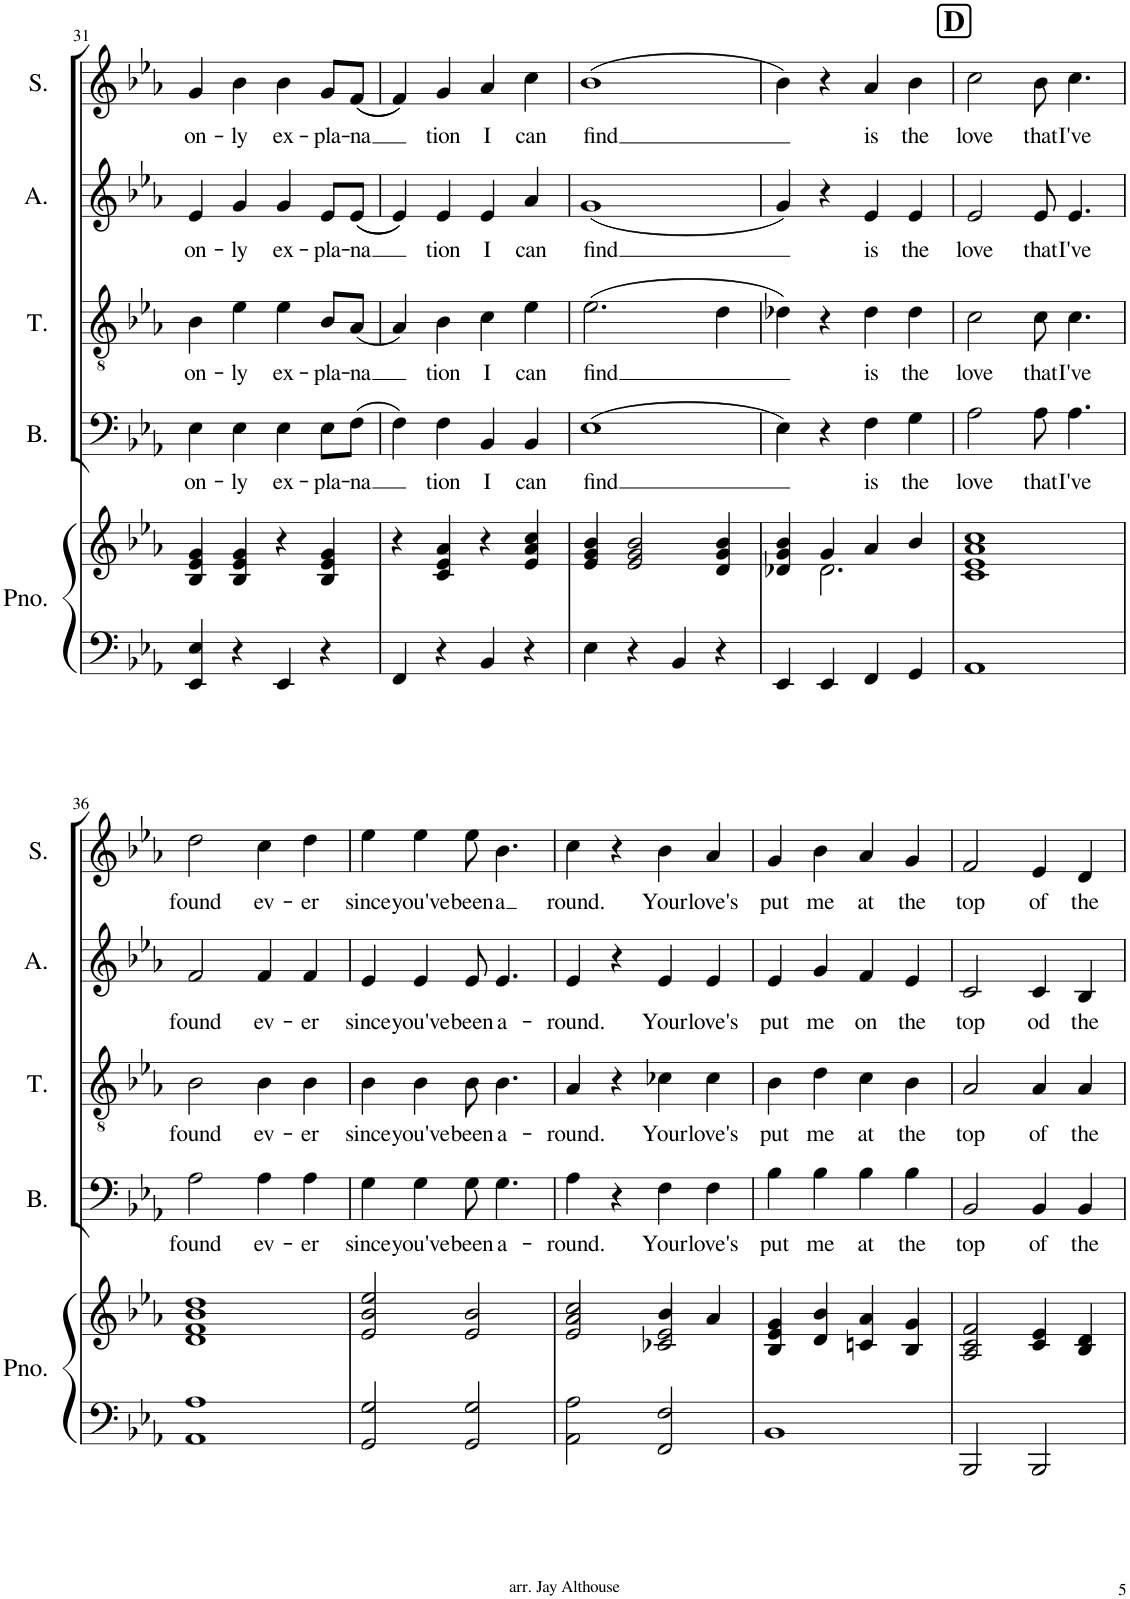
**kern	**kern	**kern	**text	**kern	**text	**kern	**text	**kern	**text
*part5	*part5	*part4	*part4	*part3	*part3	*part2	*part2	*part1	*part1
*staff6	*staff5	*staff4	*staff4	*staff3	*staff3	*staff2	*staff2	*staff1	*staff1
*I"Piano	*	*I"Bass	*	*I"Tenor	*	*I"Alto	*	*I"Soprano	*
*I'Pno.	*	*I'B.	*	*I'T.	*	*I'A.	*	*I'S.	*
!!LO:PB:g=z
*clefF4	*clefG2	*clefF4	*	*clefGv2	*	*clefG2	*	*clefG2	*
*k[b-e-a-]	*k[b-e-a-]	*k[b-e-a-]	*	*k[b-e-a-]	*	*k[b-e-a-]	*	*k[b-e-a-]	*
*M2/2	*M2/2	*M2/2	*	*M2/2	*	*M2/2	*	*M2/2	*
*met(c|)	*met(c|)	*met(c|)	*	*met(c|)	*	*met(c|)	*	*met(c|)	*
=31	=31	=31	=31	=31	=31	=31	=31	=31	=31
!	!	!	!LO:LY:b	!	!LO:LY:b	!	!LO:LY:b	!	!LO:LY:b
4EE-/ 4E-/	4B-/ 4e-/ 4g/	4E-\	on-	4B-\	on-	4e-/	on-	4g/	on-
!	!	!	!LO:LY:b	!	!LO:LY:b	!	!LO:LY:b	!	!LO:LY:b
4r	4B-/ 4e-/ 4g/	4E-\	-ly	4e-\	-ly	4g/	-ly	4b-\	-ly
!	!	!	!LO:LY:b	!	!LO:LY:b	!	!LO:LY:b	!	!LO:LY:b
4EE-/	4r	4E-\	ex-	4e-\	ex-	4g/	ex-	4b-\	ex-
!	!	!	!LO:LY:b	!	!LO:LY:b	!	!LO:LY:b	!	!LO:LY:b
4r	4B-/ 4e-/ 4g/	8E-\L	-pla-	8B-/L	-pla-	8e-/L	-pla-	8g/L	-pla-
!	!	!	!LO:LY:b	!	!LO:LY:b	!	!LO:LY:b	!	!LO:LY:b
.	.	(8F\J	-na	(8A-/J	-na	((8e-/J	-na	((8f/J	-na
=32	=32	=32	=32	=32	=32	=32	=32	=32	=32
4FF/	4r	4F\)	.	4A-/)	.	4e-/))	.	4f/))	.
!	!	!	!LO:LY:b	!	!LO:LY:b	!	!LO:LY:b	!	!LO:LY:b
4r	4c/ 4e-/ 4a-/	4F\	tion	4B-\	tion	4e-/	tion	4g/	tion
!	!	!	!LO:LY:b	!	!LO:LY:b	!	!LO:LY:b	!	!LO:LY:b
4BB-/	4r	4BB-/	I	4c\	I	4e-/	I	4a-/	I
!	!	!	!LO:LY:b	!	!LO:LY:b	!	!LO:LY:b	!	!LO:LY:b
4r	4e-/ 4a-/ 4cc/	4BB-/	can	4e-\	can	4a-/	can	4cc\	can
=33	=33	=33	=33	=33	=33	=33	=33	=33	=33
!	!	!	!LO:LY:b	!	!LO:LY:b	!	!LO:LY:b	!	!LO:LY:b
4E-\	4e-/ 4g/ 4b-/	(1E-	find	(2.e-\	find	(1g	find	(1b-	find
4r	2e-/ 2g/ 2b-/	.	.	.	.	.	.	.	.
4BB-/	.	.	.	.	.	.	.	.	.
4r	4d/ 4g/ 4b-/	.	.	4d\	.	.	.	.	.
=34	=34	=34	=34	=34	=34	=34	=34	=34	=34
*	*^	*	*	*	*	*	*	*	*
4EE-/	4d-X/ 4g/ 4b-/	4ryy	4E-\)	.	4d-X\)	.	4g/)	.	4b-\)	.
4EE-/	4g/	2.d-\	4r	.	4r	.	4r	.	4r	.
!	!	!	!	!LO:LY:b	!	!LO:LY:b	!	!LO:LY:b	!	!LO:LY:b
4FF/	4a-/	.	4F\	is	4d-\	is	4e-/	is	4a-/	is
!	!	!	!	!LO:LY:b	!	!LO:LY:b	!	!LO:LY:b	!	!LO:LY:b
4GG/	4b-/	.	4G\	the	4d-\	the	4e-/	the	4b-\	the
*	*v	*v	*	*	*	*	*	*	*	*
!!LO:REH:place=s1:a:B:cj:fs=14:t=D
=35	=35	=35	=35	=35	=35	=35	=35	=35	=35
!	!	!	!LO:LY:b	!	!LO:LY:b	!	!LO:LY:b	!	!LO:LY:b
1AA-	1c 1e- 1a- 1cc	2A-\	love	2c\	love	2e-/	love	2cc\	love
!	!	!	!LO:LY:b	!	!LO:LY:b	!	!LO:LY:b	!	!LO:LY:b
.	.	8A-\	that	8c\	that	8e-/	that	8b-\	that
!	!	!	!LO:LY:b	!	!LO:LY:b	!	!LO:LY:b	!	!LO:LY:b
.	.	4.A-\	I've	4.c\	I've	4.e-/	I've	4.cc\	I've
!!LO:LB:g=z
=36	=36	=36	=36	=36	=36	=36	=36	=36	=36
!	!	!	!LO:LY:b	!	!LO:LY:b	!	!LO:LY:b	!	!LO:LY:b
1AA- 1A-	1d 1f 1b- 1dd	2A-\	found	2B-\	found	2f/	found	2dd\	found
!	!	!	!LO:LY:b	!	!LO:LY:b	!	!LO:LY:b	!	!LO:LY:b
.	.	4A-\	ev-	4B-\	ev-	4f/	ev-	4cc\	ev-
!	!	!	!LO:LY:b	!	!LO:LY:b	!	!LO:LY:b	!	!LO:LY:b
.	.	4A-\	-er	4B-\	-er	4f/	-er	4dd\	-er
=37	=37	=37	=37	=37	=37	=37	=37	=37	=37
!	!	!	!LO:LY:b	!	!LO:LY:b	!	!LO:LY:b	!	!LO:LY:b
2GG/ 2G/	2e-/ 2b-/ 2ee-/	4G\	since	4B-\	since	4e-/	since	4ee-\	since
!	!	!	!LO:LY:b	!	!LO:LY:b	!	!LO:LY:b	!	!LO:LY:b
.	.	4G\	you've	4B-\	you've	4e-/	you've	4ee-\	you've
!	!	!	!LO:LY:b	!	!LO:LY:b	!	!LO:LY:b	!	!LO:LY:b
2GG/ 2G/	2e-/ 2b-/	8G\	been	8B-\	been	8e-/	been	8ee-\	been
!	!	!	!LO:LY:b	!	!LO:LY:b	!	!LO:LY:b	!	!LO:LY:b
.	.	4.G\	a-	4.B-\	a-	4.e-/	a-	4.b-\	a
=38	=38	=38	=38	=38	=38	=38	=38	=38	=38
*	*^	*	*	*	*	*	*	*	*
!	!	!	!	!LO:LY:b	!	!LO:LY:b	!	!LO:LY:b	!	!LO:LY:b
2AA-\ 2A-\	2ryy	2e-/ 2a-/ 2cc/	4A-\	-round.	4A-/	-round.	4e-/	-round.	4cc\	round.
.	.	.	4r	.	4r	.	4r	.	4r	.
!	!	!	!	!LO:LY:b	!	!LO:LY:b	!	!LO:LY:b	!	!LO:LY:b
2FF/ 2F/	2c-X/ 2e-/	4b-/	4F\	Your	4c-X\	Your	4e-/	Your	4b-\	Your
!	!	!	!	!LO:LY:b	!	!LO:LY:b	!	!LO:LY:b	!	!LO:LY:b
.	.	4a-/	4F\	love's	4c-\	love's	4e-/	love's	4a-/	love's
=39	=39	=39	=39	=39	=39	=39	=39	=39	=39	=39
!	!	!	!	!LO:LY:b	!	!LO:LY:b	!	!LO:LY:b	!	!LO:LY:b
*	*v	*v	*	*	*	*	*	*	*	*
1BB-	4B-/ 4e-/ 4g/	4B-\	put	4B-\	put	4e-/	put	4g/	put
!	!	!	!LO:LY:b	!	!LO:LY:b	!	!LO:LY:b	!	!LO:LY:b
.	4d/ 4b-/	4B-\	me	4d\	me	4g/	me	4b-\	me
!	!	!	!LO:LY:b	!	!LO:LY:b	!	!LO:LY:b	!	!LO:LY:b
.	4cn/ 4a-/	4B-\	at	4c\	at	4f/	on	4a-/	at
!	!	!	!LO:LY:b	!	!LO:LY:b	!	!LO:LY:b	!	!LO:LY:b
.	4B-/ 4g/	4B-\	the	4B-\	the	4e-/	the	4g/	the
=40	=40	=40	=40	=40	=40	=40	=40	=40	=40
!	!	!	!LO:LY:b	!	!LO:LY:b	!	!LO:LY:b	!	!LO:LY:b
2BBB-/	2A-/ 2c/ 2f/	2BB-/	top	2A-/	top	2c/	top	2f/	top
!	!	!	!LO:LY:b	!	!LO:LY:b	!	!LO:LY:b	!	!LO:LY:b
2BBB-/	4c/ 4e-/	4BB-/	of	4A-/	of	4c/	od	4e-/	of
!	!	!	!LO:LY:b	!	!LO:LY:b	!	!LO:LY:b	!	!LO:LY:b
.	4B-/ 4d/	4BB-/	the	4A-/	the	4B-/	the	4d/	the
=	=	=	=	=	=	=	=	=	=
*-	*-	*-	*-	*-	*-	*-	*-	*-	*-
